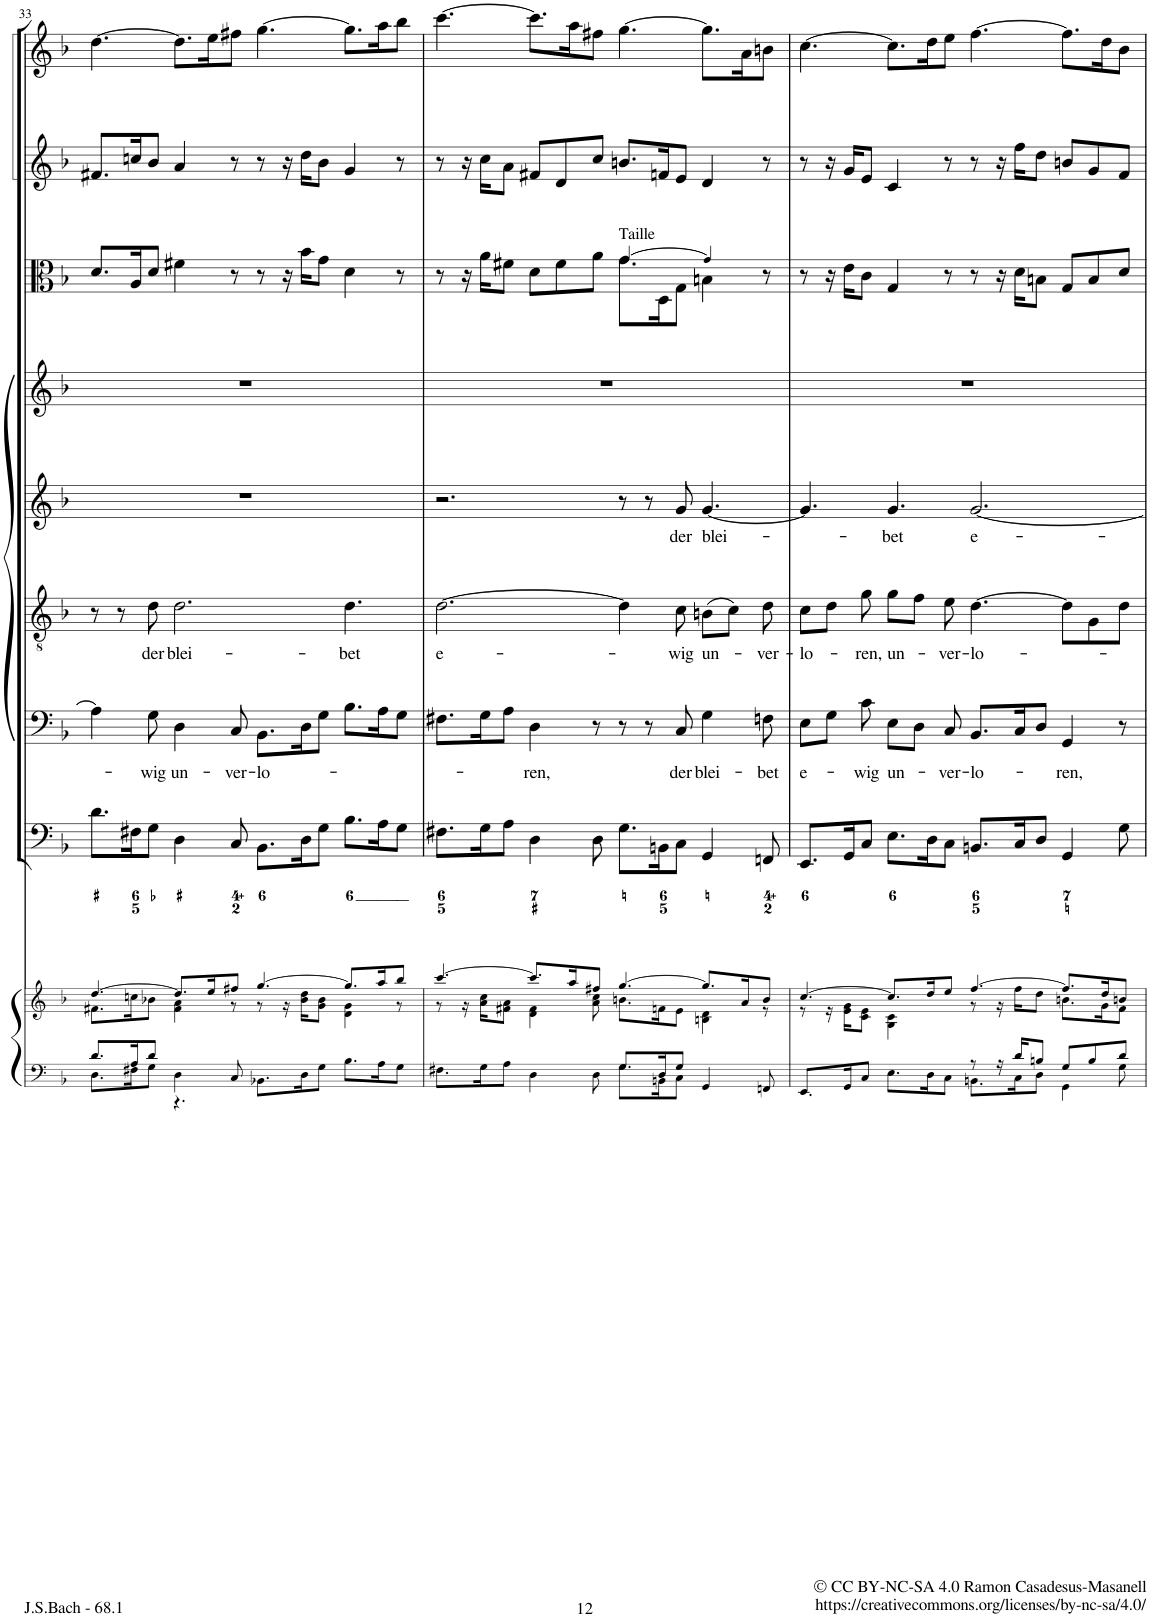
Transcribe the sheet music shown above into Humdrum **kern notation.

**kern	**kern	**kern	**kern	**text	**kern	**text	**kern	**text	**kern	**kern	**kern	**kern
*part9	*part9	*part8	*part7	*part7	*part6	*part6	*part5	*part5	*part4	*part3	*part2	*part1
*staff10	*staff9	*staff8	*staff7	*staff7	*staff6	*staff6	*staff5	*staff5	*staff4	*staff3	*staff2	*staff1
*I"Piano reduction	*	*I"Continuo	*I"Basso	*	*I"Tenore	*	*I"Alto	*	*I"Soprano Corno col Soprano	*I"Taile. Viola.	*I"Oboe II. Violino II.	*I"Oboe I. Violino I.
*I'Pno	*	*	*	*	*	*	*	*	*	*	*	*
!!LO:PB:g=z
*clefF4	*clefG2	*clefF4	*clefF4	*	*clefGv2	*	*clefG2	*	*clefG2	*clefC3	*clefG2	*clefG2
*k[b-]	*k[b-]	*k[b-]	*k[b-]	*	*k[b-]	*	*k[b-]	*	*k[b-]	*k[b-]	*k[b-]	*k[b-]
*M12/8	*M12/8	*M12/8	*M12/8	*	*M12/8	*	*M12/8	*	*M12/8	*M12/8	*M12/8	*M12/8
=33	=33	=33	=33	=33	=33	=33	=33	=33	=33	=33	=33	=33
*^	*^	*	*	*	*	*	*	*	*	*	*	*
8.d/L	8.D\L	[4.dd/	8.f#X\L	8.d\L	4A\]	.	8r	.	1.r	.	1.r	8.d/L	8.f#X/L	[4.dd\
.	.	.	.	.	.	.	8r	.	.	.	.	.	.	.
16A/K	16F#X\K	.	16ccn\K	16F#X\K	.	.	.	.	.	.	.	16A/K	16ccn/K	.
!	!	!	!	!	!	!LO:LY:b	!	!LO:LY:b	!	!	!	!	!	!
8d/J	8G\J	.	8b-X\J	8G\J	8G\	-wig	8d\	der	.	.	.	8d/J	8b-/J	.
!	!	!	!	!	!	!LO:LY:b	!	!LO:LY:b	!	!	!	!	!	!
4D\	4.r	8.dd/L]	4f#\ 4a\	4D\	4D\	un-	2.d\	blei-	.	.	.	4f#X\	4a/	8.dd\L]
.	.	16ee/K	.	.	.	.	.	.	.	.	.	.	.	16ee\K
!	!	!	!	!	!	!LO:LY:b	!	!	!	!	!	!	!	!
8C/	.	8ff#X/J	8r	8C/	8C/	-ver-	.	.	.	.	.	8r	8r	8ff#X\J
!	!	!	!	!	!	!LO:LY:b	!	!	!	!	!	!	!	!
8.BB-X\L	2.ryy	[4.gg/	8r	8.BB-\L	8.BB-\L	-lo-	.	.	.	.	.	8r	8r	[4.gg\
.	.	.	16r	.	.	.	.	.	.	.	.	16r	16r	.
16D\K	.	.	16b-\ 16dd\KL	16D\K	16D\K	.	.	.	.	.	.	16b-\KL	16dd\KL	.
8G\J	.	.	8g\ 8b-\J	8G\J	8G\J	.	.	.	.	.	.	8g\J	8b-\J	.
!	!	!	!	!	!	!	!	!LO:LY:b	!	!	!	!	!	!
8.B-\L	.	8.gg/L]	4d\ 4g\	8.B-\L	8.B-\L	.	4.d\	-bet	.	.	.	4d\	4g/	8.gg\L]
16A\K	.	16aa/K	.	16A\K	16A\K	.	.	.	.	.	.	.	.	16aa\K
8G\J	.	8bb-/J	8r	8G\J	8G\J	.	.	.	.	.	.	8r	8r	8bb-\J
=34	=34	=34	=34	=34	=34	=34	=34	=34	=34	=34	=34	=34	=34	=34
!	!	!	!	!	!	!	!	!LO:LY:b	!	!	!	!	!	!
*	*	*	*	*	*	*	*	*	*	*	*	*^	*	*
2.ryy	8.F#X\L	[4.ccc/	8r	8.F#X\L	8.F#X\L	.	[2.d\	e-	2.r	.	1.r	8r	8ryy	8r	[4.ccc\
.	.	.	16r	.	.	.	.	.	.	.	.	16r	16ryy	16r	.
.	16G\K	.	16a\ 16cc\KL	16G\K	16G\K	.	.	.	.	.	.	16a\KL	8.ryy	16cc\KL	.
.	8A\J	.	8f#X\ 8a\J	8A\J	8A\J	.	.	.	.	.	.	8f#X\J	.	8a\J	.
!	!	!	!	!	!	!LO:LY:b	!	!	!	!	!	!	!	!	!
.	4D\	8.ccc/L]	4d\ 4f#\	4D\	4D\	ren,	.	.	.	.	.	8d\L	4.ryy	8f#X/L	8.ccc\L]
.	.	.	.	.	.	.	.	.	.	.	.	8f#\	.	8d/	.
.	.	16aa/K	.	.	.	.	.	.	.	.	.	.	.	.	16aa\K
.	8D\	8ff#X/J	8a\ 8cc\	8D\	8r	.	.	.	.	.	.	8a\J	.	8cc/J	8ff#X\J
!	!	!	!	!	!	!	!	!	!	!	!	!LO:TX:a:t=Taille	!	!	!
8.G/L	8.G\L	[4.gg/	8.bn\L	8.G\L	8r	.	4d\]	.	8r	.	.	[4.g!/	8.g\L	8.bn/L	[4.gg\
.	.	.	.	.	8r	.	.	.	8r	.	.	.	.	.	.
16D/K	16BBn\K	.	16fn\K	16BBn\K	.	.	.	.	.	.	.	.	16D\K	16fn/K	.
!	!	!	!	!	!	!LO:LY:b	!	!LO:LY:b	!	!LO:LY:b	!	!	!	!	!
8G/J	8C\J	.	8e\J	8C\J	8C/	der	8c\	-wig	8g/	der	.	.	8G\J	8e/J	.
!	!	!	!	!	!	!LO:LY:b	!	!LO:LY:b	!	!LO:LY:b	!	!	!	!	!
4GG/	4.ryy	8.gg/L]	4Bn\ 4d\	4GG/	4G\	blei-	(8Bn\L	un-	[4.g/	blei-	.	4g!/]	4Bn\	4d/	8.gg\L]
.	.	.	.	.	.	.	8c\J)	.	.	.	.	.	.	.	.
.	.	16a/K	.	.	.	.	.	.	.	.	.	.	.	.	16a\K
!	!	!	!	!	!	!LO:LY:b	!	!LO:LY:b	!	!	!	!	!	!	!
8FFn/	.	8b/J	8r	8FFn/	8Fn\	-bet	8d\	-ver-	.	.	.	8r	8ryy	8r	8bn\J
=35	=35	=35	=35	=35	=35	=35	=35	=35	=35	=35	=35	=35	=35	=35	=35
!	!	!	!	!	!	!LO:LY:b	!	!LO:LY:b	!	!	!	!	!	!	!
*	*	*	*	*	*	*	*	*	*	*	*	*v	*v	*	*
2.ryy	8.EE/L	[4.cc/	8r	8.EE/L	8E\L	e-	8c\L	-lo-	4.g/]	.	1.r	8r	8r	[4.cc\
.	.	.	16r	.	8G\J	.	8d\J	.	.	.	.	16r	16r	.
.	16GG/K	.	16e\ 16g\KL	16GG/K	.	.	.	.	.	.	.	16e\KL	16g/KL	.
!	!	!	!	!	!	!LO:LY:b	!	!LO:LY:b	!	!	!	!	!	!
.	8C/J	.	8c\ 8e\J	8C/J	8c\	-wig	8g\	-ren,	.	.	.	8c\J	8e/J	.
!	!	!	!	!	!	!LO:LY:b	!	!LO:LY:b	!	!LO:LY:b	!	!	!	!
.	8.E\L	8.cc/L]	4G\ 4c\	8.E\L	8E\L	un-	8g\L	un-	4.g/	-bet	.	4G/	4c/	8.cc\L]
.	.	.	.	.	8D\J	.	8f\J	.	.	.	.	.	.	.
.	16D\K	16dd/K	.	16D\K	.	.	.	.	.	.	.	.	.	16dd\K
!	!	!	!	!	!	!LO:LY:b	!	!LO:LY:b	!	!	!	!	!	!
.	8C\J	8ee/J	8ryy	8C\J	8C/	-ver-	8e\	-ver-	.	.	.	8r	8r	8ee\J
!	!	!	!	!	!	!LO:LY:b	!	!LO:LY:b	!	!LO:LY:b	!	!	!	!
8r	8.BBn\L	[4.ff/	8r	8.BBn/L	8.BB-/L	-lo-	[4.d\	-lo-	[2.g/	e-	.	8r	8r	[4.ff\
16r	.	.	16r	.	.	.	.	.	.	.	.	16r	16r	.
16d/KL	16C\K	.	16ff\KL	16C/K	16C/K	.	.	.	.	.	.	16d\KL	16ff\KL	.
8Bn/J	8D\J	.	8dd\J	8D/J	8D/J	.	.	.	.	.	.	8Bn\J	8dd\J	.
!	!	!	!	!	!	!LO:LY:b	!	!	!	!	!	!	!	!
8G/L	4GG\	8.ff/L]	8.bn\L	4GG/	4GG/	-ren,	8d\L]	.	.	.	.	8G/L	8bn/L	8.ff\L]
8B/	.	.	.	.	.	.	8G\	.	.	.	.	8B/	8g/	.
.	.	16dd/K	16g\K	.	.	.	.	.	.	.	.	.	.	16dd\K
8d/J	8G\	8bn/J	8f\J	8G\	8r	.	8d\J	.	.	.	.	8d/J	8f/J	8b-\J
*v	*v	*	*	*	*	*	*	*	*	*	*	*	*	*
*	*v	*v	*	*	*	*	*	*	*	*	*	*	*
=	=	=	=	=	=	=	=	=	=	=	=	=
*-	*-	*-	*-	*-	*-	*-	*-	*-	*-	*-	*-	*-
